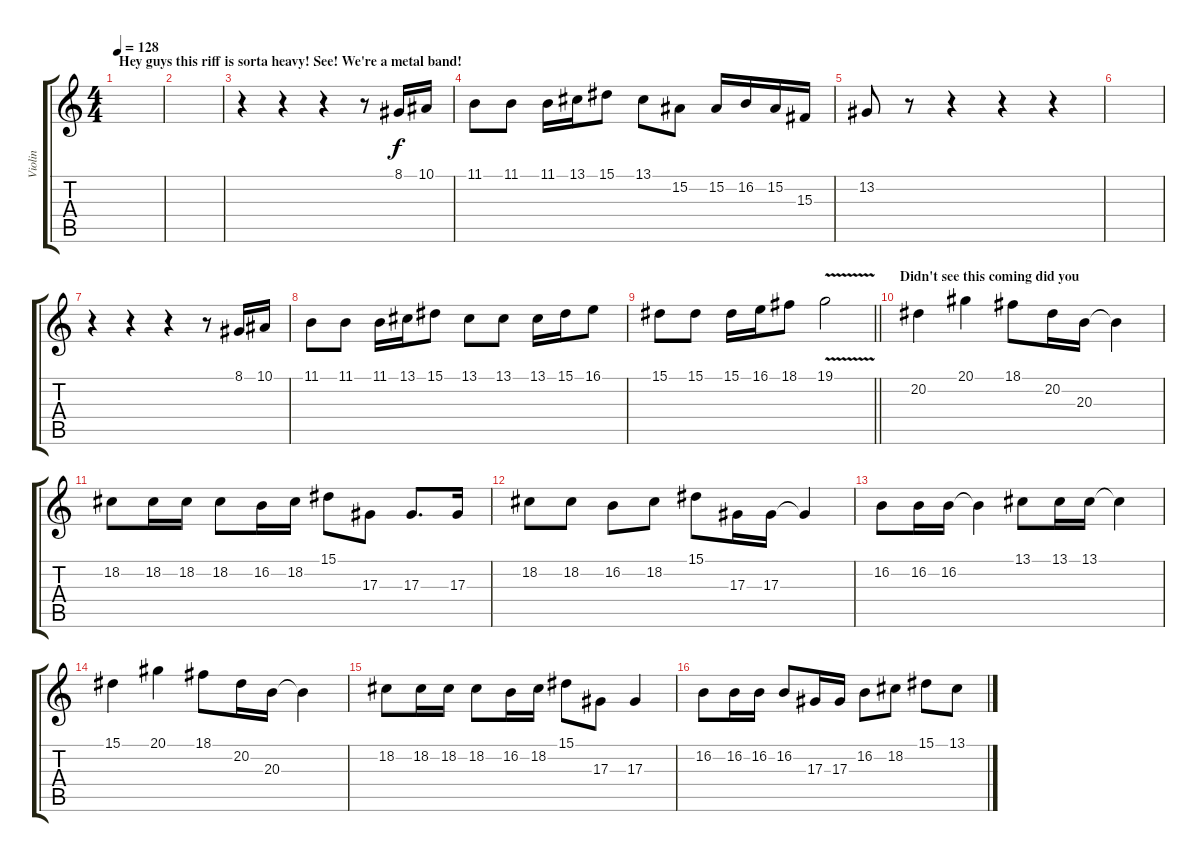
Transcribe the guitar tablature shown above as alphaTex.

\track ("Violin" "Violin") {instrument violin}
\staff {score tabs}
\tuning (C4 G3 Eb3 Bb2 F2 C2) {hide}
\ts (4 4)
\section ("" "Hey guys this riff is sorta heavy! See! We're a metal band!")
\tempo 128
\clef g2
\ks c
|
|
r.4 r.4 r.4 r.8 8.1.16 10.1.16 |
11.1.8 11.1.8 11.1.16 13.1.16 15.1.8 13.1.8 15.2.8 15.2.16 16.2.16 15.2.16 15.3.16 |
13.2.8 r.8 r.4 r.4 r.4 |
|
r.4 r.4 r.4 r.8 8.1.16 10.1.16 |
11.1.8 11.1.8 11.1.16 13.1.16 15.1.8 13.1.8 13.1.8 13.1.16 15.1.16 16.1.8 |
\barLineRight lightlight
15.1.8 15.1.8 15.1.16 16.1.16 18.1.8 19.1{v}.2 |
\section ("" "Didn't see this coming did you")
20.2.4 20.1.4 18.1.8 20.2.16 20.3.16 20.3{t}.4 |
18.2.8 18.2.16 18.2.16 18.2.8 16.2.16 18.2.16 15.1.8 17.3.8 17.3.8{d} 17.3.16 |
18.2.8 18.2.8 16.2.8 18.2.8 15.1.8 17.3.16 17.3.16 17.3{t}.4 |
16.2.8 16.2.16 16.2.16 16.2{t}.4 13.1.8 13.1.16 13.1.16 13.1{t}.4 |
15.1.4 20.1.4 18.1.8 20.2.16 20.3.16 20.3{t}.4 |
18.2.8 18.2.16 18.2.16 18.2.8 16.2.16 18.2.16 15.1.8 17.3.8 17.3.4 |
16.2.8 16.2.16 16.2.16 16.2.8 17.3.16 17.3.16 16.2.8 18.2.8 15.1.8 13.1.8
